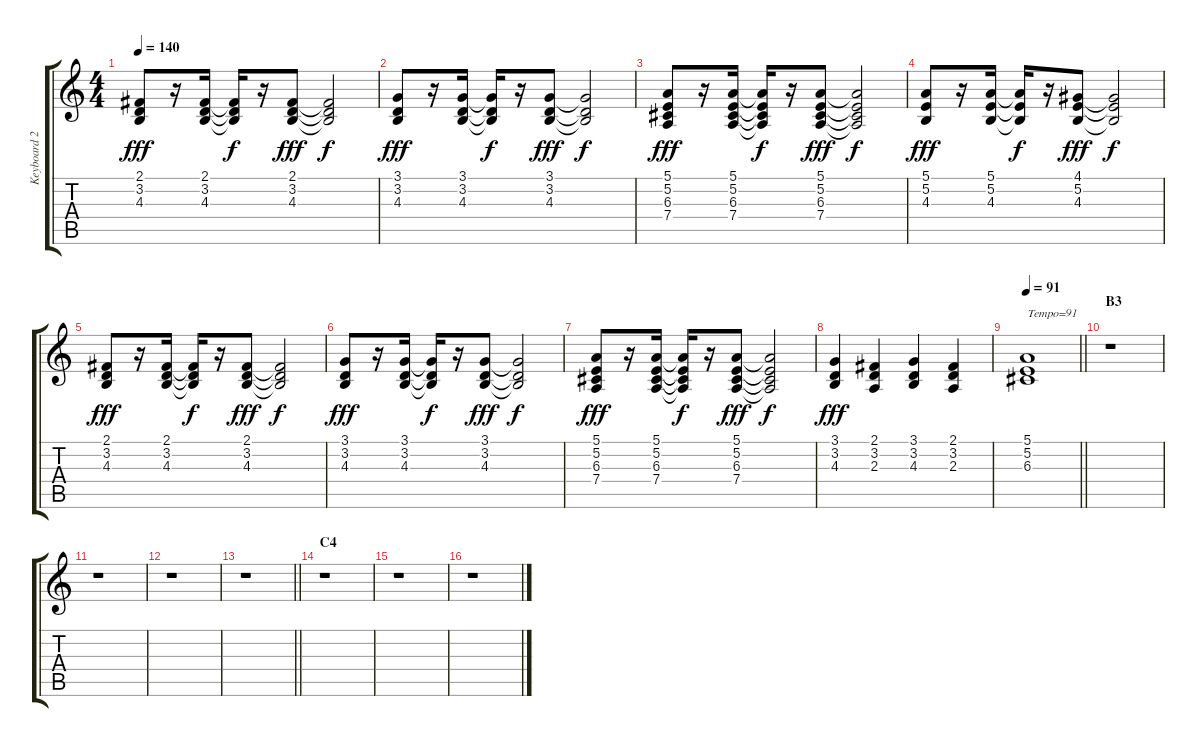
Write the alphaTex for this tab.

\track ("Keyboard 2" "Keyboard 2") {instrument synthbrass1}
\staff {score tabs}
\tuning (E4 B3 G3 D3 A2 E2) {hide}
\ts (4 4)
\tempo 140
\clef g2
\ks c
(2.1 3.2 4.3).8{dy fff} r.16 (2.1 3.2 4.3).16 (2.1{t} 3.2{t} 4.3{t}).16{dy f} r.16 (2.1 3.2 4.3).8{dy fff} (2.1{t} 3.2{t} 4.3{t}).2{dy f} |
(3.1 3.2 4.3).8{dy fff} r.16 (3.1 3.2 4.3).16 (3.1{t} 3.2{t} 4.3{t}).16{dy f} r.16 (3.1 3.2 4.3).8{dy fff} (3.1{t} 3.2{t} 4.3{t}).2{dy f} |
(5.1 5.2 6.3 7.4).8{dy fff} r.16 (5.1 5.2 6.3 7.4).16 (5.1{t} 5.2{t} 6.3{t} 7.4{t}).16{dy f} r.16 (5.1 5.2 6.3 7.4).8{dy fff} (5.1{t} 5.2{t} 6.3{t} 7.4{t}).2{dy f} |
(5.1 5.2 4.3).8{dy fff} r.16 (5.1 5.2 4.3).16 (5.1{t} 5.2{t} 4.3{t}).16{dy f} r.16 (4.1 5.2 4.3).8{dy fff} (4.1{t} 5.2{t} 4.3{t}).2{dy f} |
(2.1 3.2 4.3).8{dy fff} r.16 (2.1 3.2 4.3).16 (2.1{t} 3.2{t} 4.3{t}).16{dy f} r.16 (2.1 3.2 4.3).8{dy fff} (2.1{t} 3.2{t} 4.3{t}).2{dy f} |
(3.1 3.2 4.3).8{dy fff} r.16 (3.1 3.2 4.3).16 (3.1{t} 3.2{t} 4.3{t}).16{dy f} r.16 (3.1 3.2 4.3).8{dy fff} (3.1{t} 3.2{t} 4.3{t}).2{dy f} |
(5.1 5.2 6.3 7.4).8{dy fff} r.16 (5.1 5.2 6.3 7.4).16 (5.1{t} 5.2{t} 6.3{t} 7.4{t}).16{dy f} r.16 (5.1 5.2 6.3 7.4).8{dy fff} (5.1{t} 5.2{t} 6.3{t} 7.4{t}).2{dy f} |
(3.1 3.2 4.3).4{dy fff} (2.1 3.2 2.3).4 (3.1 3.2 4.3).4 (2.1 3.2 2.3).4 |
\tempo 91
\barLineRight lightlight
(5.1 5.2 6.3).1{txt "Tempo=91"} |
\section ("" "B3")
r.1 |
r.1 |
r.1 |
\barLineRight lightlight
r.1 |
\section ("" "C4")
r.1 |
r.1 |
r.1
